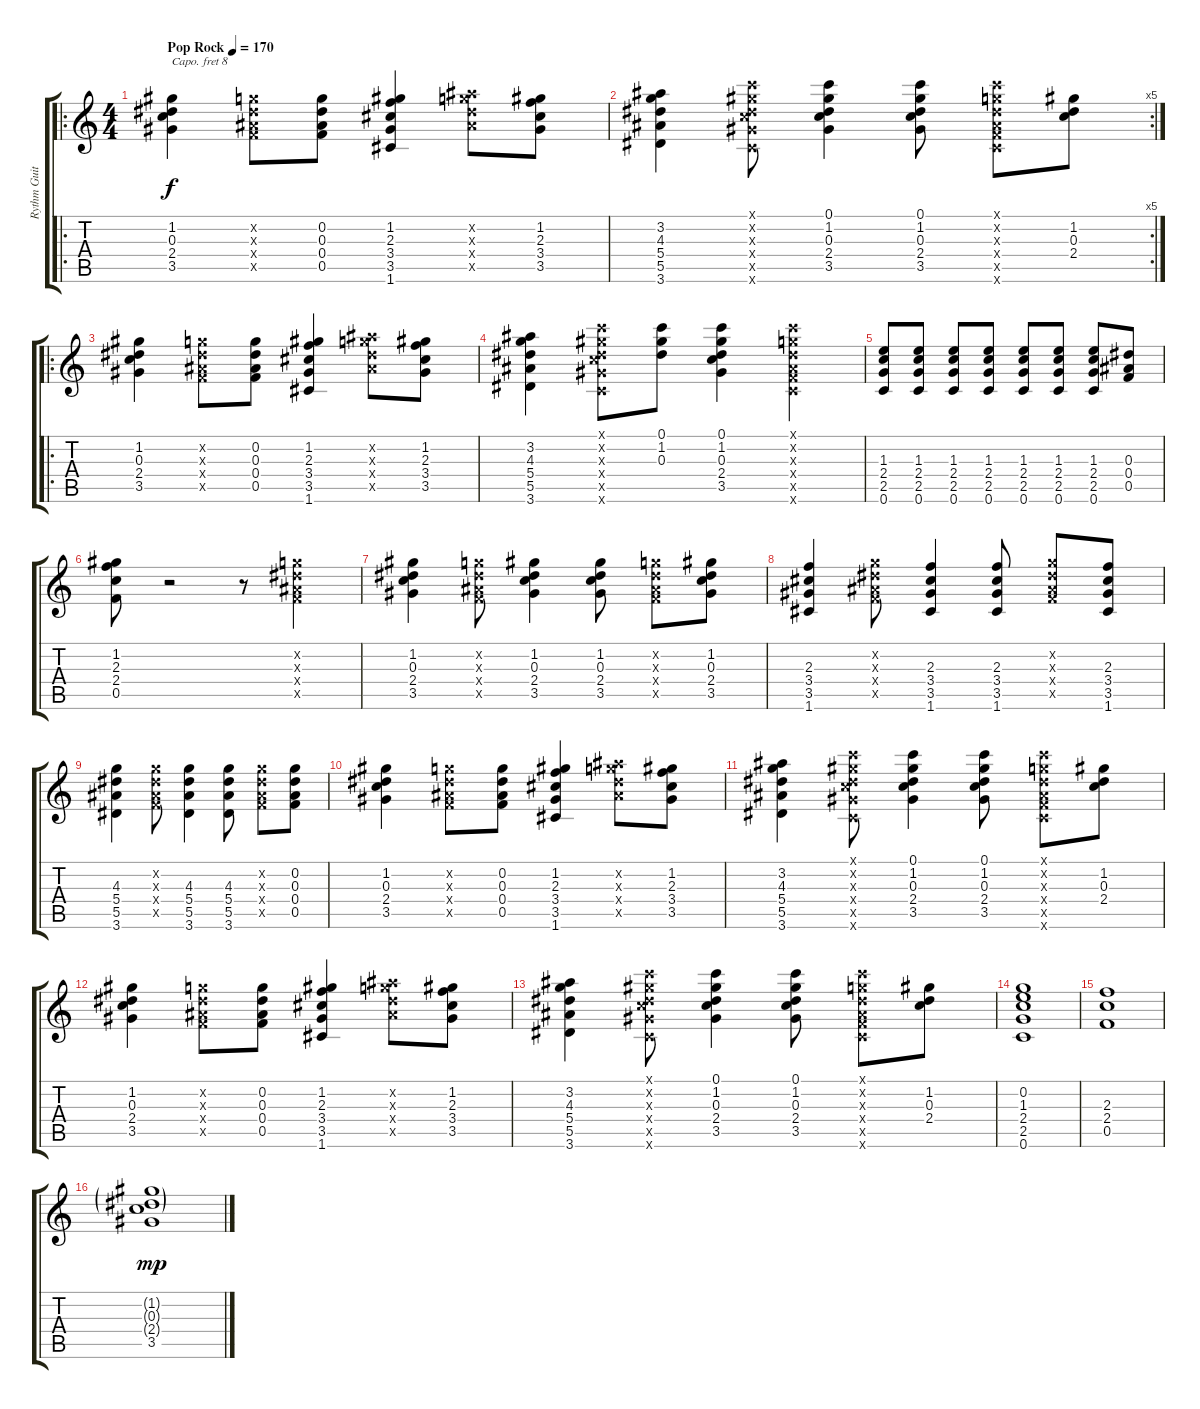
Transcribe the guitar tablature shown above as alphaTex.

\track ("Rythm Guitar" "Rythm Guit") {instrument acousticguitarsteel}
\staff {score tabs}
\capo 8
\tuning (E4 B3 G3 D3 A2 E2) {hide}
\ro
\ts (4 4)
\tempo (170 "Pop Rock")
\clef g2
\ks c
(1.2 0.3 2.4 3.5).4{dy f instrument acousticguitarsteel} (0.2{x} 0.3{x} 0.4{x} 0.5{x}).8 (0.2 0.3 0.4 0.5).8 (1.2 2.3 3.4 3.5 1.6).4 (3.2{x} 4.3{x} 5.4{x} 5.5{x}).8 (1.2 2.3 3.4 3.5).8 |
\rc 5
(3.2 4.3 5.4 5.5 3.6).4 (0.1{x} 1.2{x} 0.3{x} 2.4{x} 3.5{x} 0.6{x}).8 (0.1 1.2 0.3 2.4 3.5).4 (0.1 1.2 0.3 2.4 3.5).8 (0.1{x} 0.2{x} 0.3{x} 0.4{x} 0.5{x} 0.6{x}).8 (1.2 0.3 2.4).8 |
\ro
(1.2 0.3 2.4 3.5).4 (0.2{x} 0.3{x} 0.4{x} 0.5{x}).8 (0.2 0.3 0.4 0.5).8 (1.2 2.3 3.4 3.5 1.6).4 (3.2{x} 4.3{x} 5.4{x} 5.5{x}).8 (1.2 2.3 3.4 3.5).8 |
(3.2 4.3 5.4 5.5 3.6).4 (0.1{x} 1.2{x} 0.3{x} 2.4{x} 3.5{x} 0.6{x}).8 (0.1 1.2 0.3).8 (0.1 1.2 0.3 2.4 3.5).4 (0.1{x} 0.2{x} 0.3{x} 0.4{x} 0.5{x} 0.6{x}).4 |
(1.3 2.4 2.5 0.6).8 (1.3 2.4 2.5 0.6).8 (1.3 2.4 2.5 0.6).8 (1.3 2.4 2.5 0.6).8 (1.3 2.4 2.5 0.6).8 (1.3 2.4 2.5 0.6).8 (1.3 2.4 2.5 0.6).8 (0.3 0.4 0.5).8 |
(1.2 2.3 2.4 0.5).8 r.2 r.8 (0.2{x} 0.3{x} 0.4{x} 0.5{x}).4 |
(1.2 0.3 2.4 3.5).4 (0.2{x} 0.3{x} 0.4{x} 0.5{x}).8 (1.2 0.3 2.4 3.5).4 (1.2 0.3 2.4 3.5).8 (0.2{x} 0.3{x} 0.4{x} 0.5{x}).8 (1.2 0.3 2.4 3.5).8 |
(2.3 3.4 3.5 1.6).4 (0.2{x} 0.3{x} 0.4{x} 0.5{x}).8 (2.3 3.4 3.5 1.6).4 (2.3 3.4 3.5 1.6).8 (0.2{x} 0.3{x} 0.4{x} 0.5{x}).8 (2.3 3.4 3.5 1.6).8 |
(4.3 5.4 5.5 3.6).4 (0.2{x} 0.3{x} 0.4{x} 0.5{x}).8 (4.3 5.4 5.5 3.6).4 (4.3 5.4 5.5 3.6).8 (0.2{x} 0.3{x} 0.4{x} 0.5{x}).8 (0.2 0.3 0.4 0.5).8 |
(1.2 0.3 2.4 3.5).4 (0.2{x} 0.3{x} 0.4{x} 0.5{x}).8 (0.2 0.3 0.4 0.5).8 (1.2 2.3 3.4 3.5 1.6).4 (3.2{x} 4.3{x} 5.4{x} 5.5{x}).8 (1.2 2.3 3.4 3.5).8 |
(3.2 4.3 5.4 5.5 3.6).4 (0.1{x} 1.2{x} 0.3{x} 2.4{x} 3.5{x} 0.6{x}).8 (0.1 1.2 0.3 2.4 3.5).4 (0.1 1.2 0.3 2.4 3.5).8 (0.1{x} 0.2{x} 0.3{x} 0.4{x} 0.5{x} 0.6{x}).8 (1.2 0.3 2.4).8 |
(1.2 0.3 2.4 3.5).4 (0.2{x} 0.3{x} 0.4{x} 0.5{x}).8 (0.2 0.3 0.4 0.5).8 (1.2 2.3 3.4 3.5 1.6).4 (3.2{x} 4.3{x} 5.4{x} 5.5{x}).8 (1.2 2.3 3.4 3.5).8 |
(3.2 4.3 5.4 5.5 3.6).4 (0.1{x} 1.2{x} 0.3{x} 2.4{x} 3.5{x} 0.6{x}).8 (0.1 1.2 0.3 2.4 3.5).4 (0.1 1.2 0.3 2.4 3.5).8 (0.1{x} 0.2{x} 0.3{x} 0.4{x} 0.5{x} 0.6{x}).8 (1.2 0.3 2.4).8 |
(0.2 1.3 2.4 2.5 0.6).1 |
(2.3 2.4 0.5).1 |
(1.2{g} 0.3{g} 2.4{g} 3.5).1{dy mp}
